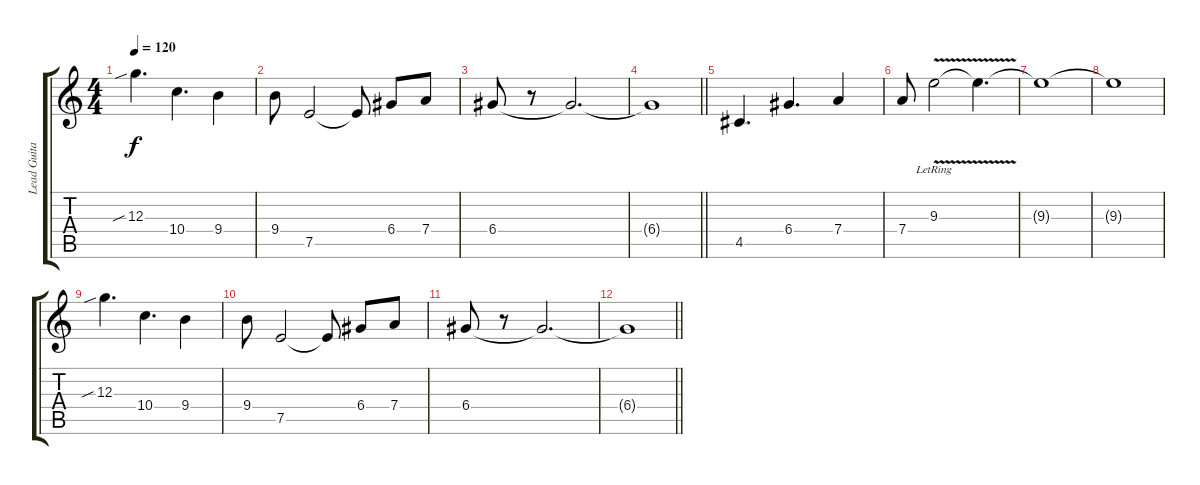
\track ("Lead Guitar - Solo/Lo" "Lead Guita") {instrument overdrivenguitar}
\staff {score tabs}
\tuning (E4 B3 G3 D3 A2 E2) {hide}
\ts (4 4)
\tempo 120
\clef g2
\ks c
12.3{sib}.4{d dy f} 10.4.4{d} 9.4.4 |
9.4.8 7.5.2 7.5{t}.8 6.4.8 7.4.8 |
6.4.8 r.8 6.4{t}.2{d} |
\barLineRight lightlight
6.4{t}.1 |
4.5.4{d} 6.4.4{d} 7.4.4 |
7.4.8 9.3{v lr}.2 9.3{t}.4{d} |
9.3{t}.1 |
9.3{t}.1 |
12.3{sib}.4{d} 10.4.4{d} 9.4.4 |
9.4.8 7.5.2 7.5{t}.8 6.4.8 7.4.8 |
6.4.8 r.8 6.4{t}.2{d} |
\barLineRight lightlight
6.4{t}.1
